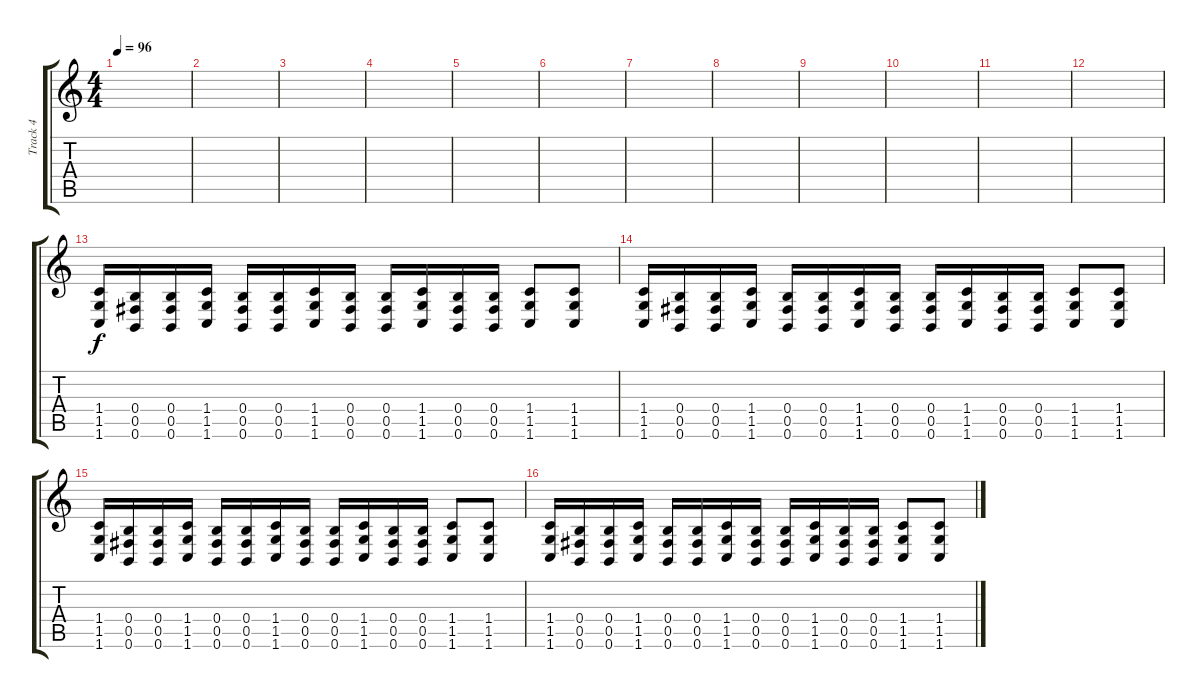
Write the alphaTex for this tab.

\track ("Track 4" "Track 4") {instrument distortionguitar}
\staff {score tabs}
\tuning (Db4 Ab3 E3 B2 Gb2 B1) {hide}
\ts (4 4)
\tempo 96
\clef g2
\ks c
|
|
|
|
|
|
|
|
|
|
|
|
(1.4 1.5 1.6).16 (0.4 0.5 0.6).16 (0.4 0.5 0.6).16 (1.4 1.5 1.6).16 (0.4 0.5 0.6).16 (0.4 0.5 0.6).16 (1.4 1.5 1.6).16 (0.4 0.5 0.6).16 (0.4 0.5 0.6).16 (1.4 1.5 1.6).16 (0.4 0.5 0.6).16 (0.4 0.5 0.6).16 (1.4 1.5 1.6).8 (1.4 1.5 1.6).8 |
(1.4 1.5 1.6).16 (0.4 0.5 0.6).16 (0.4 0.5 0.6).16 (1.4 1.5 1.6).16 (0.4 0.5 0.6).16 (0.4 0.5 0.6).16 (1.4 1.5 1.6).16 (0.4 0.5 0.6).16 (0.4 0.5 0.6).16 (1.4 1.5 1.6).16 (0.4 0.5 0.6).16 (0.4 0.5 0.6).16 (1.4 1.5 1.6).8 (1.4 1.5 1.6).8 |
(1.4 1.5 1.6).16 (0.4 0.5 0.6).16 (0.4 0.5 0.6).16 (1.4 1.5 1.6).16 (0.4 0.5 0.6).16 (0.4 0.5 0.6).16 (1.4 1.5 1.6).16 (0.4 0.5 0.6).16 (0.4 0.5 0.6).16 (1.4 1.5 1.6).16 (0.4 0.5 0.6).16 (0.4 0.5 0.6).16 (1.4 1.5 1.6).8 (1.4 1.5 1.6).8 |
(1.4 1.5 1.6).16 (0.4 0.5 0.6).16 (0.4 0.5 0.6).16 (1.4 1.5 1.6).16 (0.4 0.5 0.6).16 (0.4 0.5 0.6).16 (1.4 1.5 1.6).16 (0.4 0.5 0.6).16 (0.4 0.5 0.6).16 (1.4 1.5 1.6).16 (0.4 0.5 0.6).16 (0.4 0.5 0.6).16 (1.4 1.5 1.6).8 (1.4 1.5 1.6).8
